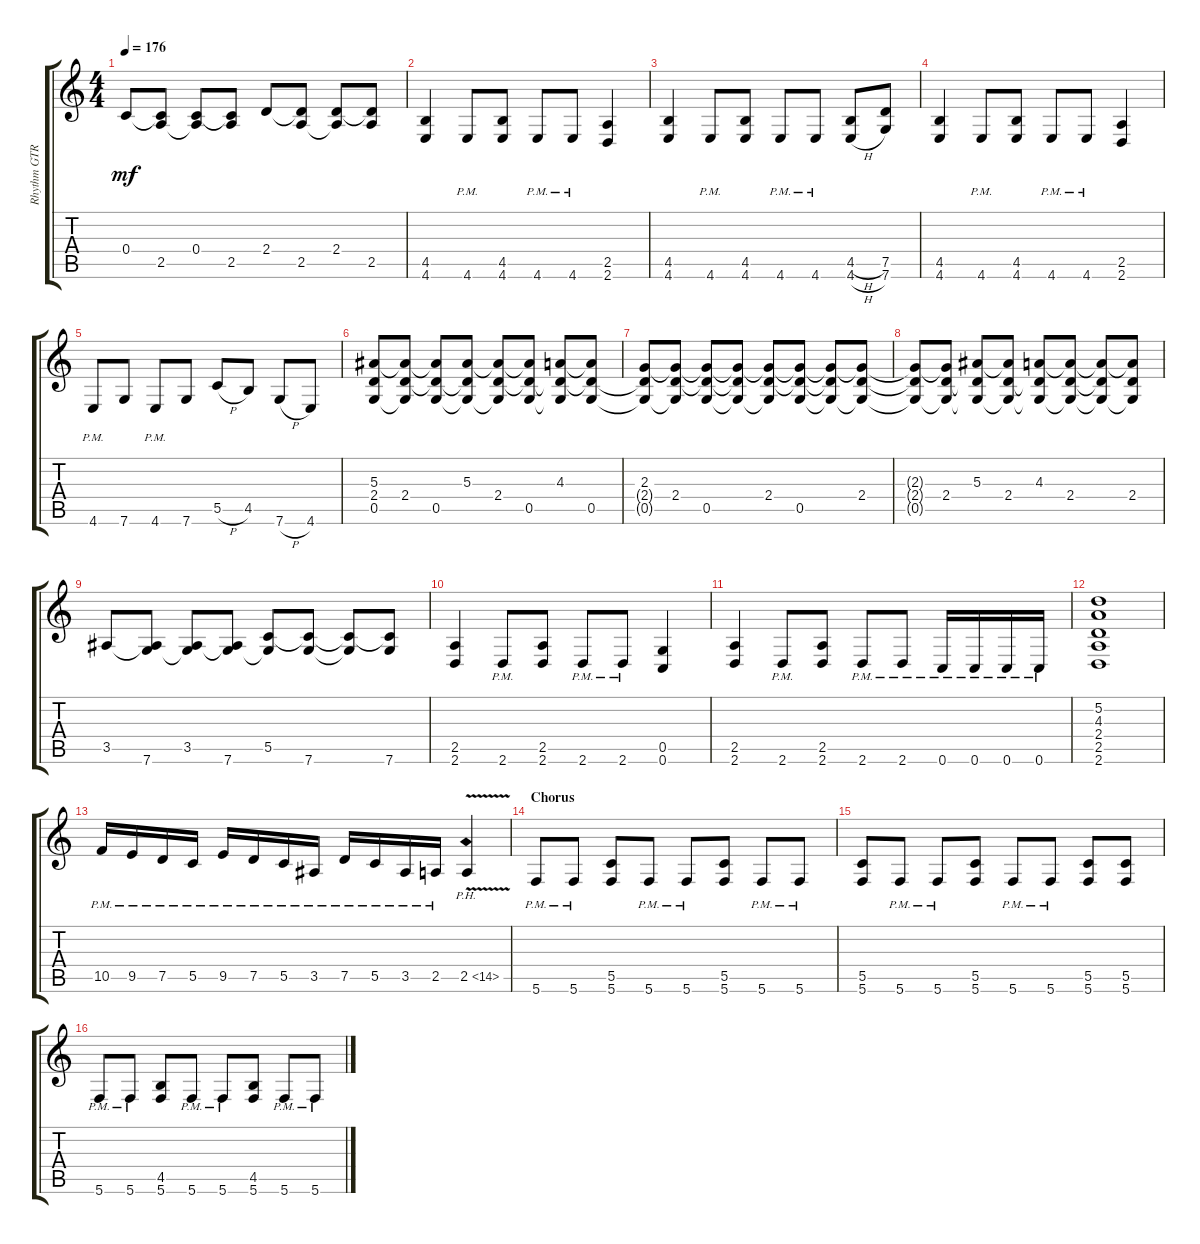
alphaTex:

\track ("Rhythm GTR 2" "Rhythm GTR") {instrument distortionguitar}
\staff {score tabs}
\tuning (D4 A3 F3 C3 G2 C2) {hide}
\ts (4 4)
\tempo 176
\clef g2
\ks aminor
0.4.8{dy mf} (0.4{t} 2.5).8 (0.4 2.5{t}).8 (0.4{t} 2.5).8 2.4.8 (2.4{t} 2.5).8 (2.4 2.5{t}).8 (2.4{t} 2.5).8 |
(4.5 4.6).4 4.6{pm}.8 (4.5 4.6).8 4.6{pm}.8 4.6{pm}.8 (2.5 2.6).4 |
(4.5 4.6).4 4.6{pm}.8 (4.5 4.6).8 4.6{pm}.8 4.6{pm}.8 (4.5{h} 4.6{h}).8 (7.5 7.6).8 |
(4.5 4.6).4 4.6{pm}.8 (4.5 4.6).8 4.6{pm}.8 4.6{pm}.8 (2.5 2.6).4 |
4.6{pm}.8 7.6.8 4.6{pm}.8 7.6.8 5.5{h}.8 4.5.8 7.6{h}.8 4.6.8 |
(5.3 2.4 0.5).8 (5.3{t} 2.4 0.5{t}).8 (5.3{t} 2.4{t} 0.5).8 (5.3 2.4{t} 0.5{t}).8 (5.3{t} 2.4 0.5{t}).8 (5.3{t} 2.4{t} 0.5).8 (4.3 2.4{t} 0.5{t}).8 (4.3{t} 2.4{t} 0.5).8 |
(2.3 2.4{t} 0.5{t}).8 (2.3{t} 2.4 0.5{t}).8 (2.3{t} 2.4{t} 0.5).8 (2.3{t} 2.4{t} 0.5{t}).8 (2.3{t} 2.4 0.5{t}).8 (2.3{t} 2.4{t} 0.5).8 (2.3{t} 2.4{t} 0.5{t}).8 (2.3{t} 2.4 0.5{t}).8 |
(2.3{t} 2.4{t} 0.5{t}).8 (2.3{t} 2.4 0.5{t}).8 (5.3 2.4{t} 0.5{t}).8 (5.3{t} 2.4 0.5{t}).8 (4.3 2.4{t} 0.5{t}).8 (4.3{t} 2.4 0.5{t}).8 (4.3{t} 2.4{t} 0.5{t}).8 (4.3{t} 2.4 0.5{t}).8 |
3.5.8 (3.5{t} 7.6).8 (3.5 7.6{t}).8 (3.5{t} 7.6).8 (5.5 7.6{t}).8 (5.5{t} 7.6).8 (5.5{t} 7.6{t}).8 (5.5{t} 7.6).8 |
(2.5 2.6).4 2.6{pm}.8 (2.5 2.6).8 2.6{pm}.8 2.6{pm}.8 (0.5 0.6).4 |
(2.5 2.6).4 2.6{pm}.8 (2.5 2.6).8 2.6{pm}.8 2.6{pm}.8 0.6{pm}.16 0.6{pm}.16 0.6{pm}.16 0.6{pm}.16 |
(5.2 4.3 2.4 2.5 2.6).1 |
10.5{pm}.16 9.5{pm}.16 7.5{pm}.16 5.5{pm}.16 9.5{pm}.16 7.5{pm}.16 5.5{pm}.16 3.5{pm}.16 7.5{pm}.16 5.5{pm}.16 3.5{pm}.16 2.5{pm}.16 2.5{ph 12 v}.4 |
\section ("" "Chorus")
5.6{pm}.8 5.6{pm}.8 (5.5 5.6).8 5.6{pm}.8 5.6{pm}.8 (5.5 5.6).8 5.6{pm}.8 5.6{pm}.8 |
(5.5 5.6).8 5.6{pm}.8 5.6{pm}.8 (5.5 5.6).8 5.6{pm}.8 5.6{pm}.8 (5.5 5.6).8 (5.5 5.6).8 |
5.6{pm}.8 5.6{pm}.8 (4.5 5.6).8 5.6{pm}.8 5.6{pm}.8 (4.5 5.6).8 5.6{pm}.8 5.6{pm}.8
